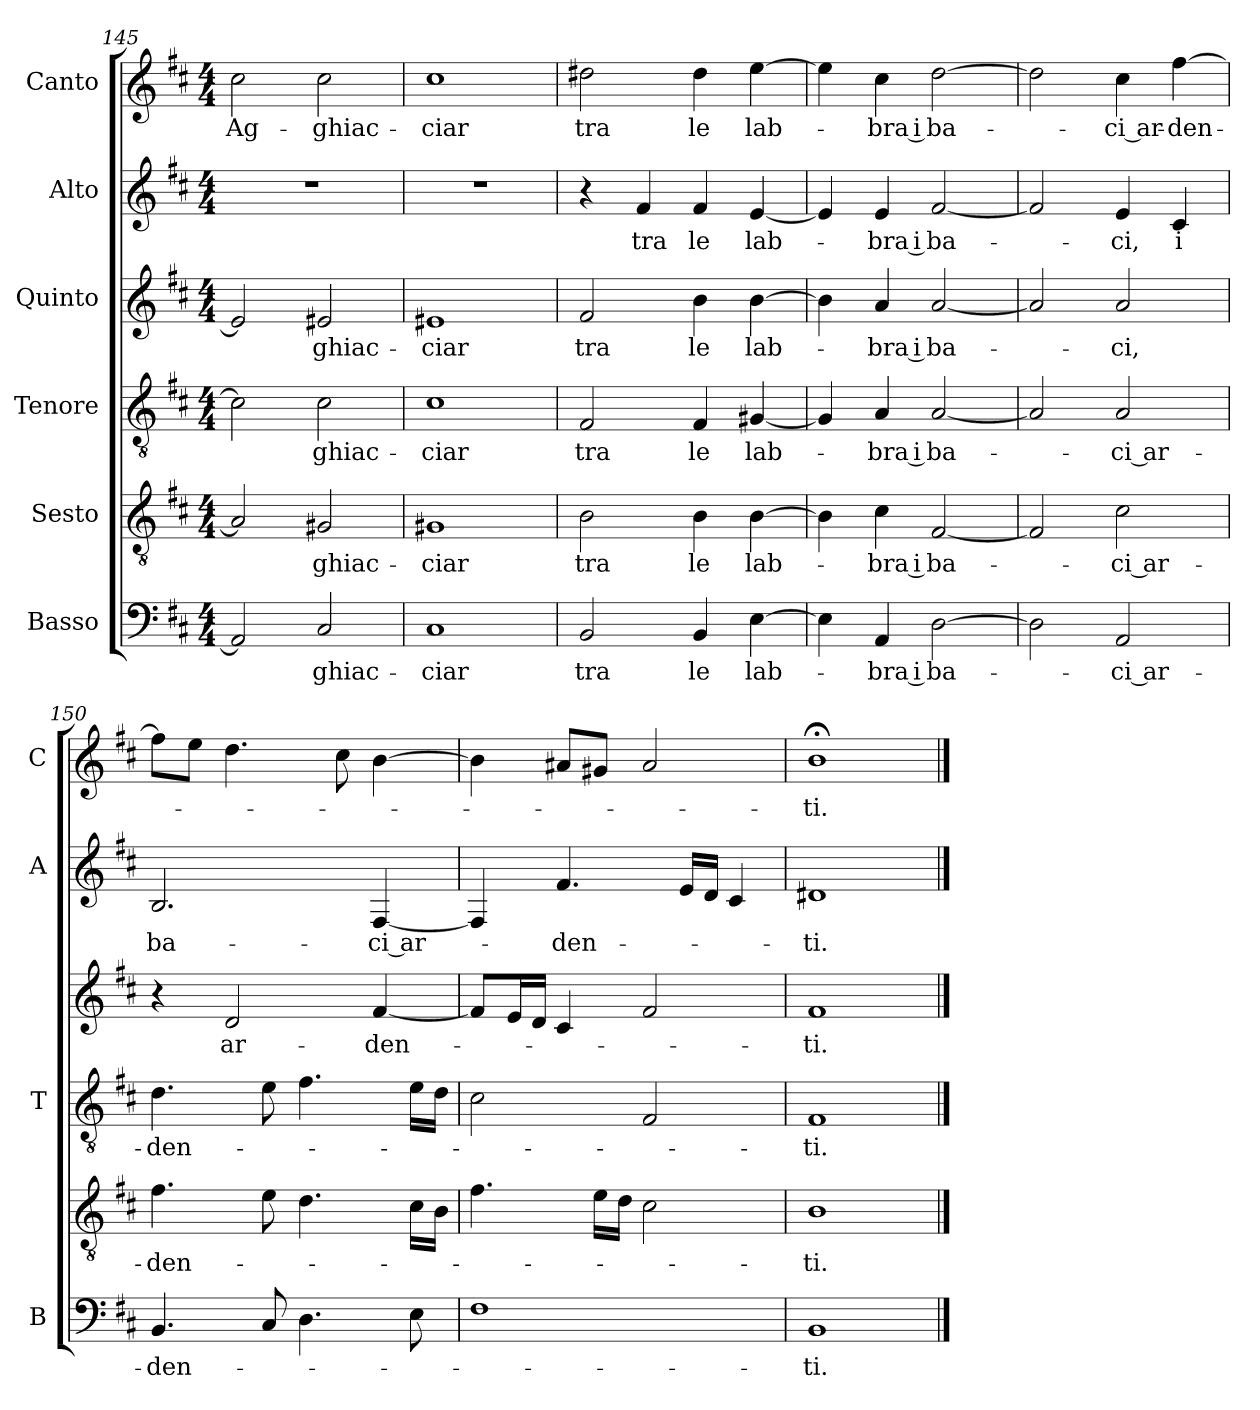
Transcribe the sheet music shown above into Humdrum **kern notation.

**kern	**text	**kern	**text	**kern	**text	**kern	**text	**kern	**text	**kern	**text
*part6	*part6	*part5	*part5	*part4	*part4	*part3	*part3	*part2	*part2	*part1	*part1
*staff6	*staff6	*staff5	*staff5	*staff4	*staff4	*staff3	*staff3	*staff2	*staff2	*staff1	*staff1
*I"Basso	*	*I"Sesto	*	*I"Tenore	*	*I"Quinto	*	*I"Alto	*	*I"Canto	*
*I'B	*	*	*	*I'T	*	*	*	*I'A	*	*I'C	*
*clefF4	*	*clefGv2	*	*clefGv2	*	*clefG2	*	*clefG2	*	*clefG2	*
*k[f#c#]	*	*k[f#c#]	*	*k[f#c#]	*	*k[f#c#]	*	*k[f#c#]	*	*k[f#c#]	*
*D:	*	*D:	*	*D:	*	*D:	*	*D:	*	*D:	*
*M4/4	*	*M4/4	*	*M4/4	*	*M4/4	*	*M4/4	*	*M4/4	*
=145	=145	=145	=145	=145	=145	=145	=145	=145	=145	=145	=145
!	!	!	!	!	!	!	!	!	!	!	!LO:LY:b
2AA/]	.	2A/]	.	2c#\]	.	2e/]	.	1r	.	2cc#\	Ag-
!	!LO:LY:b	!	!LO:LY:b	!	!LO:LY:b	!	!LO:LY:b	!	!	!	!LO:LY:b
2C#/	-ghiac-	2G#X/	-ghiac-	2c#\	-ghiac-	2e#X/	-ghiac-	.	.	2cc#\	-ghiac-
=146	=146	=146	=146	=146	=146	=146	=146	=146	=146	=146	=146
!	!LO:LY:b	!	!LO:LY:b	!	!LO:LY:b	!	!LO:LY:b	!	!	!	!LO:LY:b
1C#	-ciar	1G#X	-ciar	1c#	-ciar	1e#X	-ciar	1r	.	1cc#	-ciar
=147	=147	=147	=147	=147	=147	=147	=147	=147	=147	=147	=147
!	!LO:LY:b	!	!LO:LY:b	!	!LO:LY:b	!	!LO:LY:b	!	!	!	!LO:LY:b
2BB/	tra	2B\	tra	2F#/	tra	2f#/	tra	4r	.	2dd#X\	tra
!	!	!	!	!	!	!	!	!	!LO:LY:b	!	!
.	.	.	.	.	.	.	.	4f#/	tra	.	.
!	!LO:LY:b	!	!LO:LY:b	!	!LO:LY:b	!	!LO:LY:b	!	!LO:LY:b	!	!LO:LY:b
4BB/	le	4B\	le	4F#/	le	4b\	le	4f#/	le	4dd#\	le
!	!LO:LY:b	!	!LO:LY:b	!	!LO:LY:b	!	!LO:LY:b	!	!LO:LY:b	!	!LO:LY:b
[4E\	lab-	[4B\	lab-	[4G#X/	lab-	[4b\	lab-	[4e/	lab-	[4ee\	lab-
=148	=148	=148	=148	=148	=148	=148	=148	=148	=148	=148	=148
4E\]	.	4B\]	.	4G#/]	.	4b\]	.	4e/]	.	4ee\]	.
!	!LO:LY:b	!	!LO:LY:b	!	!LO:LY:b	!	!LO:LY:b	!	!LO:LY:b	!	!LO:LY:b
4AA/	-bra i	4c#\	-bra i	4A/	-bra i	4a/	-bra i	4e/	-bra i	4cc#\	-bra i
!	!LO:LY:b	!	!LO:LY:b	!	!LO:LY:b	!	!LO:LY:b	!	!LO:LY:b	!	!LO:LY:b
[2D\	ba-	[2F#/	ba-	[2A/	ba-	[2a/	ba-	[2f#/	ba-	[2dd\	ba-
=149	=149	=149	=149	=149	=149	=149	=149	=149	=149	=149	=149
2D\]	.	2F#/]	.	2A/]	.	2a/]	.	2f#/]	.	2dd\]	.
!	!LO:LY:b	!	!LO:LY:b	!	!LO:LY:b	!	!LO:LY:b	!	!LO:LY:b	!	!LO:LY:b
2AA/	-ci ar-	2c#\	-ci ar-	2A/	-ci ar-	2a/	-ci,	4e/	-ci,	4cc#\	-ci ar-
!	!	!	!	!	!	!	!	!	!LO:LY:b	!	!LO:LY:b
.	.	.	.	.	.	.	.	4c#/	i	[4ff#\	-den-
=150	=150	=150	=150	=150	=150	=150	=150	=150	=150	=150	=150
!	!LO:LY:b	!	!LO:LY:b	!	!LO:LY:b	!	!	!	!LO:LY:b	!	!
4.BB/	-den-	4.f#\	-den-	4.d\	-den-	4r	.	2.B/	ba-	8ff#\L]	.
.	.	.	.	.	.	.	.	.	.	8ee\J	.
!	!	!	!	!	!	!	!LO:LY:b	!	!	!	!
.	.	.	.	.	.	2d/	ar-	.	.	4.dd\	.
8C#/	.	8e\	.	8e\	.	.	.	.	.	.	.
4.D\	.	4.d\	.	4.f#\	.	.	.	.	.	.	.
.	.	.	.	.	.	.	.	.	.	8cc#\	.
!	!	!	!	!	!	!	!LO:LY:b	!	!LO:LY:b	!	!
.	.	.	.	.	.	[4f#/	-den-	[4F#/	-ci ar-	[4b\	.
8E\	.	16c#\LL	.	16e\LL	.	.	.	.	.	.	.
.	.	16B\JJ	.	16d\JJ	.	.	.	.	.	.	.
=151	=151	=151	=151	=151	=151	=151	=151	=151	=151	=151	=151
1F#	.	4.f#\	.	2c#\	.	8f#/L]	.	4F#/]	.	4b\]	.
.	.	.	.	.	.	16e/L	.	.	.	.	.
.	.	.	.	.	.	16d/JJ	.	.	.	.	.
!	!	!	!	!	!	!	!	!	!LO:LY:b	!	!
.	.	.	.	.	.	4c#/	.	4.f#/	-den-	8a#X/L	.
.	.	16e\LL	.	.	.	.	.	.	.	8g#X/J	.
.	.	16d\JJ	.	.	.	.	.	.	.	.	.
.	.	2c#\	.	2F#/	.	2f#/	.	.	.	2a#/	.
.	.	.	.	.	.	.	.	16e/LL	.	.	.
.	.	.	.	.	.	.	.	16d/JJ	.	.	.
.	.	.	.	.	.	.	.	4c#/	.	.	.
=152	=152	=152	=152	=152	=152	=152	=152	=152	=152	=152	=152
!	!LO:LY:b	!	!LO:LY:b	!	!LO:LY:b	!	!LO:LY:b	!	!LO:LY:b	!	!LO:LY:b
1BB	-ti.	1B	-ti.	1F#	-ti.	1f#	-ti.	1d#X	-ti.	1b;<	-ti.
==	==	==	==	==	==	==	==	==	==	==	==
*-	*-	*-	*-	*-	*-	*-	*-	*-	*-	*-	*-
